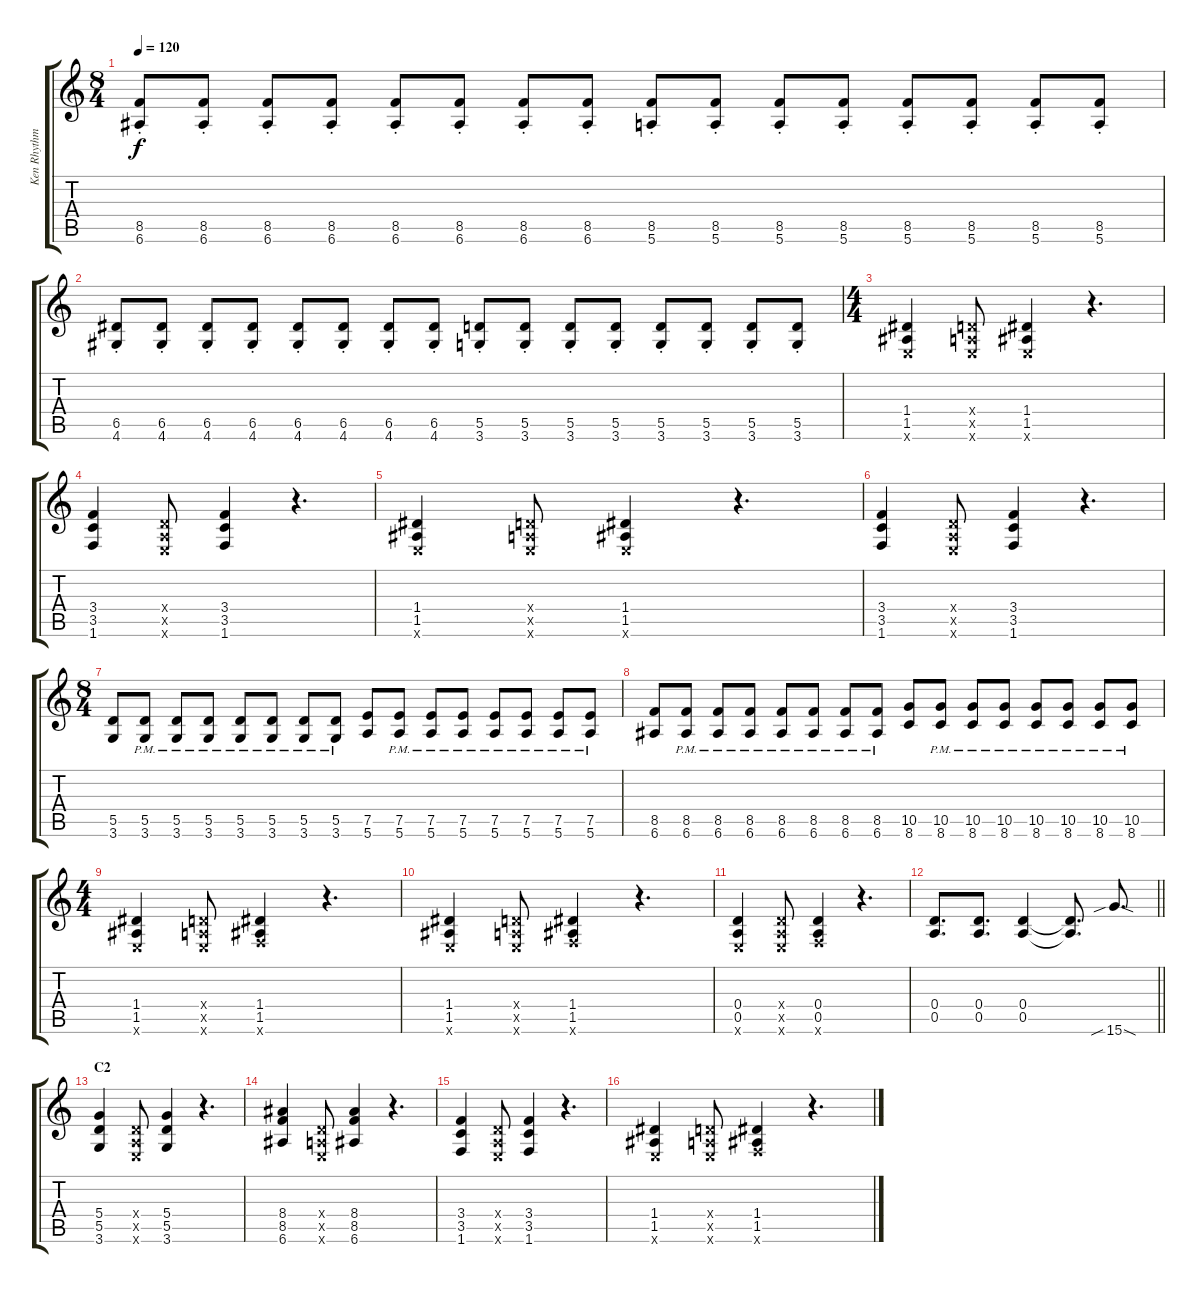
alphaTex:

\track ("Ken Rhythm" "Ken Rhythm") {instrument overdrivenguitar}
\staff {score tabs}
\tuning (E4 B3 G3 D3 A2 E2) {hide}
\ts (8 4)
\tempo 120
\clef g2
\ks c
(8.5 6.6{st}).8{dy f} (8.5 6.6{st}).8 (8.5 6.6{st}).8 (8.5 6.6{st}).8 (8.5 6.6{st}).8 (8.5 6.6{st}).8 (8.5 6.6{st}).8 (8.5 6.6{st}).8 (8.5 5.6{st}).8 (8.5 5.6{st}).8 (8.5 5.6{st}).8 (8.5 5.6{st}).8 (8.5 5.6{st}).8 (8.5 5.6{st}).8 (8.5 5.6{st}).8 (8.5 5.6{st}).8 |
(6.5 4.6{st}).8 (6.5 4.6{st}).8 (6.5 4.6{st}).8 (6.5 4.6{st}).8 (6.5 4.6{st}).8 (6.5 4.6{st}).8 (6.5 4.6{st}).8 (6.5 4.6{st}).8 (5.5 3.6{st}).8 (5.5 3.6{st}).8 (5.5 3.6{st}).8 (5.5 3.6{st}).8 (5.5 3.6{st}).8 (5.5 3.6{st}).8 (5.5 3.6{st}).8 (5.5 3.6{st}).8 |
\ts (4 4)
(1.4 1.5 0.6{x}).4 (0.4{x} 0.5{x} 0.6{x}).8 (1.4 1.5 0.6{x}).4 r.4{d} |
(3.4 3.5 1.6).4 (0.4{x} 0.5{x} 0.6{x}).8 (3.4 3.5 1.6).4 r.4{d} |
(1.4 1.5 0.6{x}).4 (0.4{x} 0.5{x} 0.6{x}).8 (1.4 1.5 0.6{x}).4 r.4{d} |
(3.4 3.5 1.6).4 (0.4{x} 0.5{x} 0.6{x}).8 (3.4 3.5 1.6).4 r.4{d} |
\ts (8 4)
(5.5 3.6).8 (5.5 3.6{pm}).8 (5.5 3.6{pm}).8 (5.5 3.6{pm}).8 (5.5 3.6{pm}).8 (5.5 3.6{pm}).8 (5.5 3.6{pm}).8 (5.5 3.6{pm}).8 (7.5 5.6).8 (7.5 5.6{pm}).8 (7.5 5.6{pm}).8 (7.5 5.6{pm}).8 (7.5 5.6{pm}).8 (7.5 5.6{pm}).8 (7.5 5.6{pm}).8 (7.5 5.6{pm}).8 |
(8.5 6.6).8 (8.5 6.6{pm}).8 (8.5 6.6{pm}).8 (8.5 6.6{pm}).8 (8.5 6.6{pm}).8 (8.5 6.6{pm}).8 (8.5 6.6{pm}).8 (8.5 6.6{pm}).8 (10.5 8.6).8 (10.5 8.6{pm}).8 (10.5 8.6{pm}).8 (10.5 8.6{pm}).8 (10.5 8.6{pm}).8 (10.5 8.6{pm}).8 (10.5 8.6{pm}).8 (10.5 8.6{pm}).8 |
\ts (4 4)
(1.4 1.5 0.6{x}).4 (0.4{x} 0.5{x} 0.6{x}).8 (1.4 1.5 1.6{x}).4 r.4{d} |
(1.4 1.5 0.6{x}).4 (0.4{x} 0.5{x} 0.6{x}).8 (1.4 1.5 1.6{x}).4 r.4{d} |
(0.4 0.5 0.6{x}).4 (0.4{x} 0.5{x} 0.6{x}).8 (0.4 0.5 1.6{x}).4 r.4{d} |
\barLineRight lightlight
(0.4 0.5).8{d} (0.4 0.5).8{d} (0.4 0.5).4 (0.4{t} 0.5{t}).8{d} 15.6{sib sod}.8{d} |
\section ("" "C2")
(5.4 5.5 3.6).4 (0.4{x} 0.5{x} 0.6{x}).8 (5.4 5.5 3.6).4 r.4{d} |
(8.4 8.5 6.6).4 (0.4{x} 0.5{x} 0.6{x}).8 (8.4 8.5 6.6).4 r.4{d} |
(3.4 3.5 1.6).4 (0.4{x} 0.5{x} 0.6{x}).8 (3.4 3.5 1.6).4 r.4{d} |
(1.4 1.5 0.6{x}).4 (0.4{x} 0.5{x} 0.6{x}).8 (1.4 1.5 1.6{x}).4 r.4{d}
